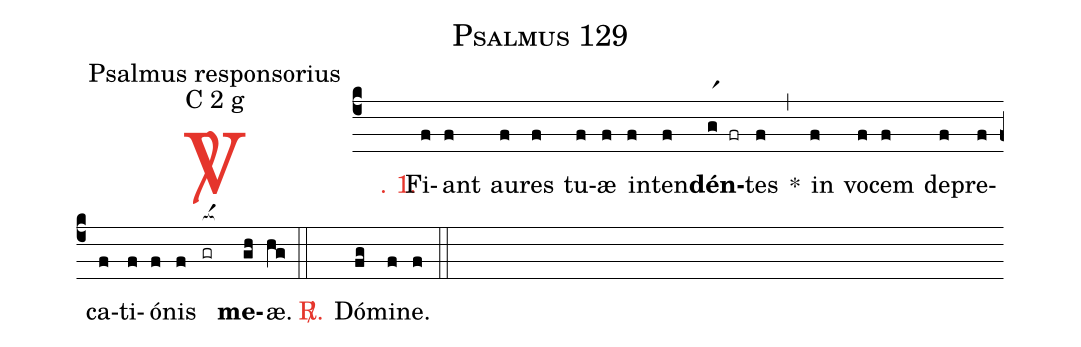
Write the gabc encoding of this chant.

name: Psalmus 129;
office-part: Psalmus responsorius;
mode: C 2 g;
%%
(c4)

<c><sp>V/</sp>. 1.</c>() Fi(f)ant(f) au(f)res(f) tu(f)æ(f) in(f)ten(f)<b>dén</b>(gr1 fr)tes(f) *(,) in(f) vo(f)cem(f) de(f)pre(f)ca(f)ti(f)ó(f)nis(f) (gr[ocba:1{])<b>me</b>(gh[ocba:0}])æ.(hg)

(::)

<c><sp>R/</sp>.</c>() Dó(fg)mi(f)ne.(f)

(::)
